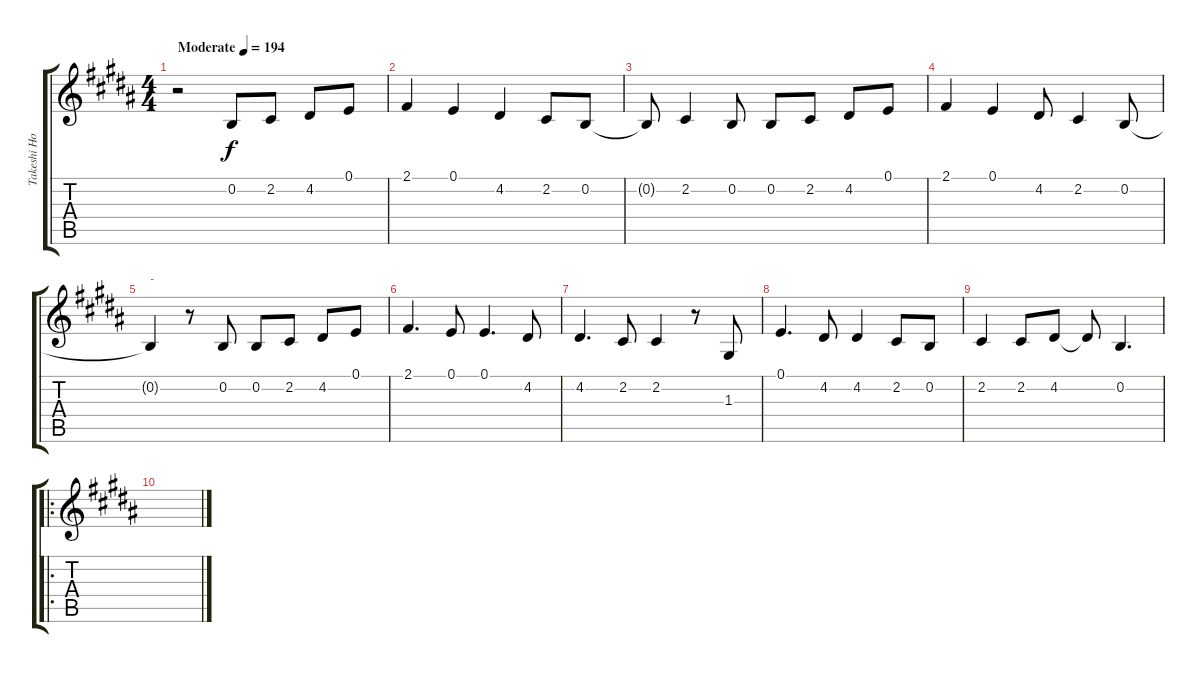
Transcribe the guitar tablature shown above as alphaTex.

\track ("Takeshi Hosomi (vocal)" "Takeshi Ho") {instrument flute}
\staff {score tabs}
\tuning (E4 B3 G3 D3 A2 E2) {hide}
\ts (4 4)
\tempo (194 "Moderate")
\clef g2
\ks b
r.2{dy f instrument flute} 0.2.8 2.2.8 4.2.8 0.1.8 |
2.1.4 0.1.4 4.2.4 2.2.8 0.2.8 |
0.2{t}.8 2.2.4 0.2.8 0.2.8 2.2.8 4.2.8 0.1.8 |
2.1.4 0.1.4 4.2.8 2.2.4 0.2.8 |
0.2{t}.4{txt "-"} r.8 0.2.8 0.2.8 2.2.8 4.2.8 0.1.8 |
2.1.4{d} 0.1.8 0.1.4{d} 4.2.8 |
4.2.4{d} 2.2.8 2.2.4 r.8 1.3.8 |
0.1.4{d} 4.2.8 4.2.4 2.2.8 0.2.8 |
2.2.4 2.2.8 4.2.8 4.2{t}.8 0.2.4{d} |
\ro
